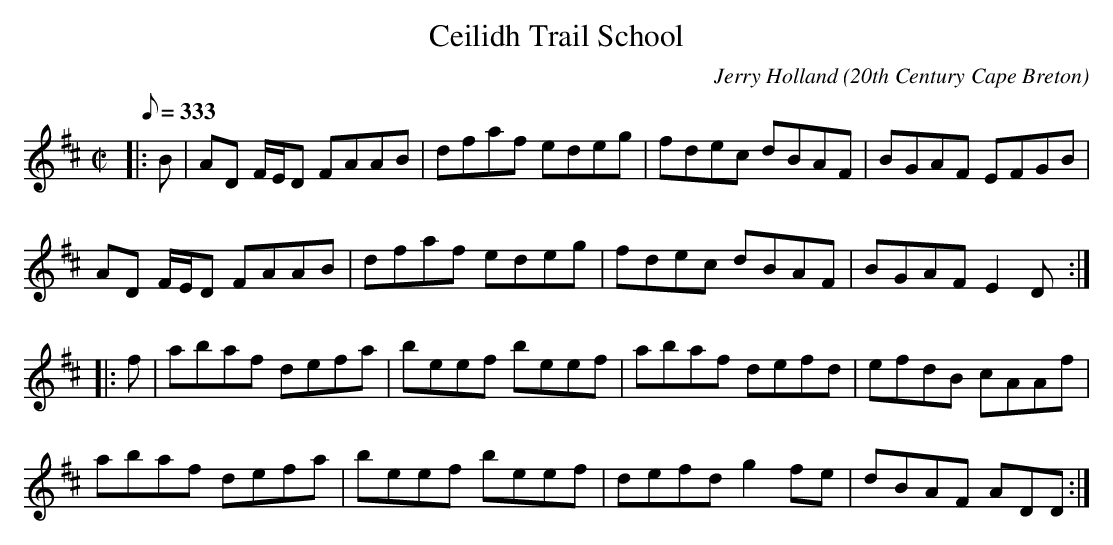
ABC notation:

X:1
T:Ceilidh Trail School
C:Jerry Holland
O:20th Century Cape Breton
traditional music
L:1/8
Q:333
M:C|
K:D
|:B|AD F/E/D FAAB|dfaf edeg|fdec dBAF|BGAF EFGB|!
AD F/E/D FAAB|dfaf edeg|fdec dBAF|BGAF E2 D:|!
|:f|abaf defa|beef beef|abaf defd|efdB cAAf|!
abaf defa|beef beef|defd g2 fe|dBAF ADD:|!
